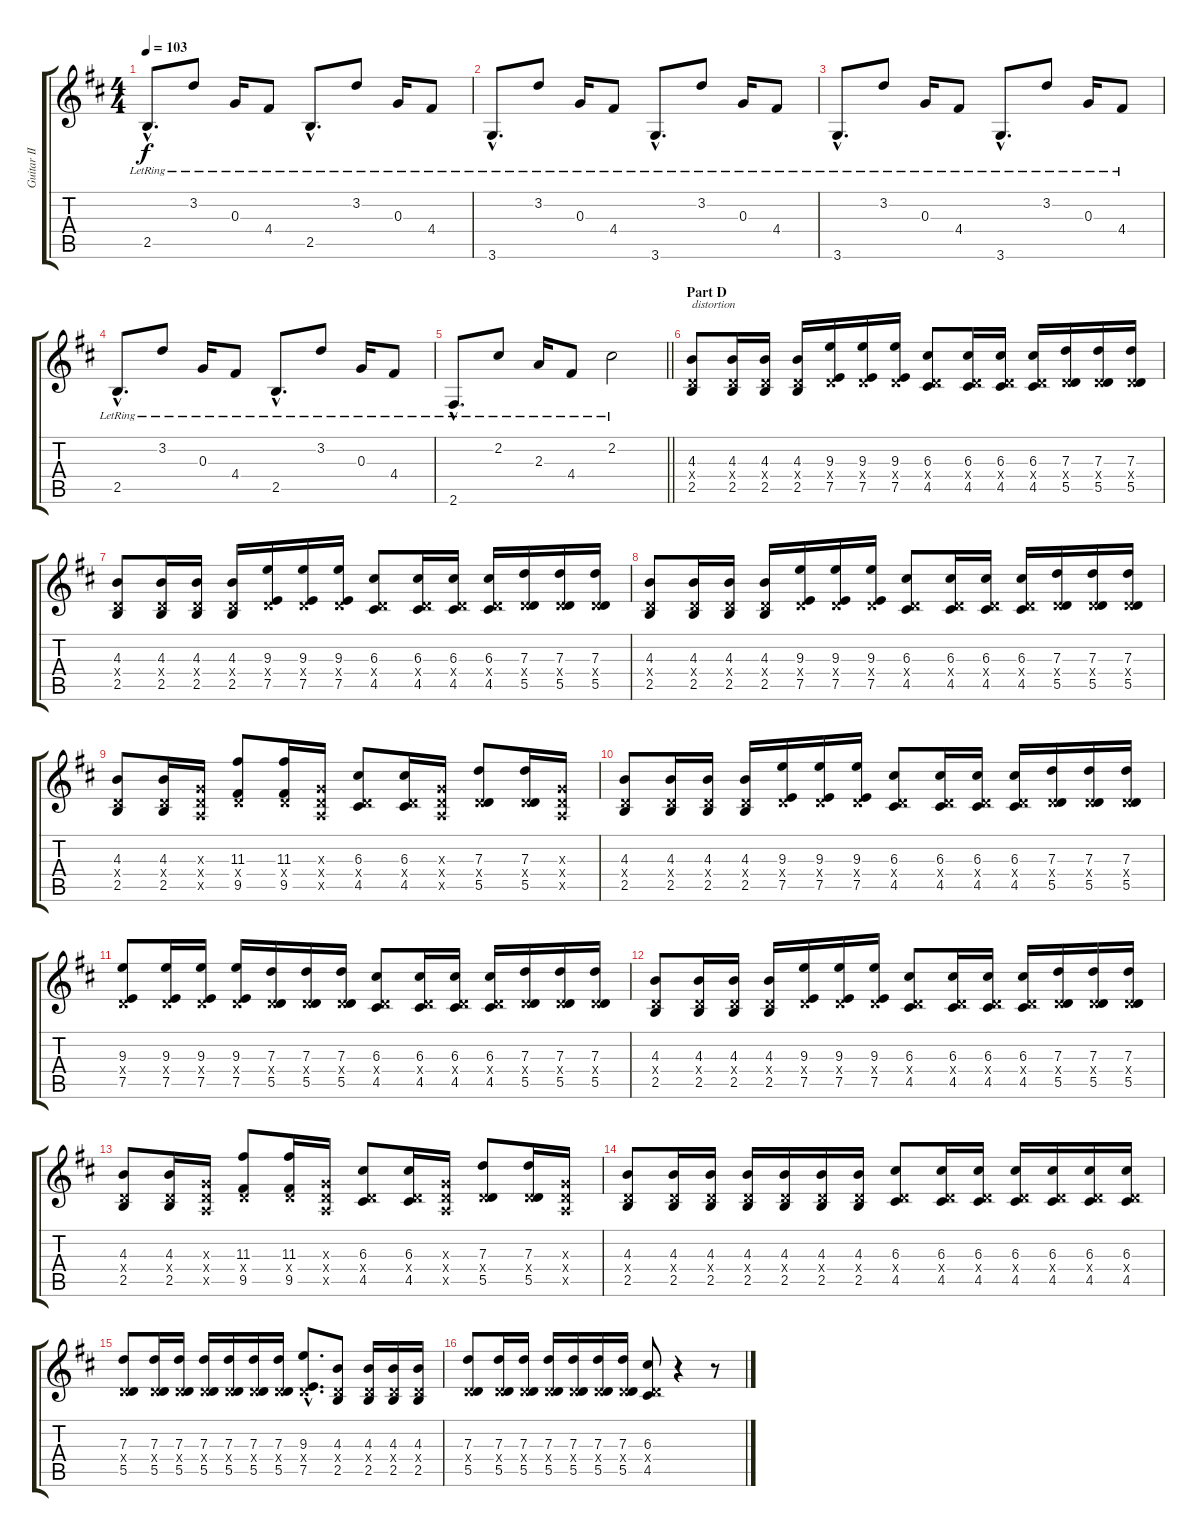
\track ("Guitar II (Inoran)" "Guitar II ") {instrument distortionguitar}
\staff {score tabs}
\tuning (E4 B3 G3 D3 A2 E2) {hide}
\ts (4 4)
\tempo 103
\clef g2
\ks d
2.5{hac lr}.8{d dy f} 3.2{lr}.8 0.3{lr}.16 4.4{lr}.8 2.5{hac lr}.8{d} 3.2{lr}.8 0.3{lr}.16 4.4{lr}.8 |
3.6{hac lr}.8{d} 3.2{lr}.8 0.3{lr}.16 4.4{lr}.8 3.6{hac lr}.8{d} 3.2{lr}.8 0.3{lr}.16 4.4{lr}.8 |
3.6{hac lr}.8{d} 3.2{lr}.8 0.3{lr}.16 4.4{lr}.8 3.6{hac lr}.8{d} 3.2{lr}.8 0.3{lr}.16 4.4{lr}.8 |
2.5{hac lr}.8{d} 3.2{lr}.8 0.3{lr}.16 4.4{lr}.8 2.5{hac lr}.8{d} 3.2{lr}.8 0.3{lr}.16 4.4{lr}.8 |
\barLineRight lightlight
2.6{hac lr}.8{d} 2.2{lr}.8 2.3{lr}.16 4.4{lr}.8 2.2{lr}.2 |
\section ("" "Part D")
(4.3 0.4{x} 2.5).8{txt "distortion" instrument distortionguitar} (4.3 0.4{x} 2.5).16 (4.3 0.4{x} 2.5).16 (4.3 0.4{x} 2.5).16 (9.3 0.4{x} 7.5).16 (9.3 0.4{x} 7.5).16 (9.3 0.4{x} 7.5).16 (6.3 0.4{x} 4.5).8 (6.3 0.4{x} 4.5).16 (6.3 0.4{x} 4.5).16 (6.3 0.4{x} 4.5).16 (7.3 0.4{x} 5.5).16 (7.3 0.4{x} 5.5).16 (7.3 0.4{x} 5.5).16 |
(4.3 0.4{x} 2.5).8 (4.3 0.4{x} 2.5).16 (4.3 0.4{x} 2.5).16 (4.3 0.4{x} 2.5).16 (9.3 0.4{x} 7.5).16 (9.3 0.4{x} 7.5).16 (9.3 0.4{x} 7.5).16 (6.3 0.4{x} 4.5).8 (6.3 0.4{x} 4.5).16 (6.3 0.4{x} 4.5).16 (6.3 0.4{x} 4.5).16 (7.3 0.4{x} 5.5).16 (7.3 0.4{x} 5.5).16 (7.3 0.4{x} 5.5).16 |
(4.3 0.4{x} 2.5).8 (4.3 0.4{x} 2.5).16 (4.3 0.4{x} 2.5).16 (4.3 0.4{x} 2.5).16 (9.3 0.4{x} 7.5).16 (9.3 0.4{x} 7.5).16 (9.3 0.4{x} 7.5).16 (6.3 0.4{x} 4.5).8 (6.3 0.4{x} 4.5).16 (6.3 0.4{x} 4.5).16 (6.3 0.4{x} 4.5).16 (7.3 0.4{x} 5.5).16 (7.3 0.4{x} 5.5).16 (7.3 0.4{x} 5.5).16 |
(4.3 0.4{x} 2.5).8 (4.3 0.4{x} 2.5).16 (0.3{x} 0.4{x} 0.5{x}).16 (11.3 0.4{x} 9.5).8 (11.3 0.4{x} 9.5).16 (0.3{x} 0.4{x} 0.5{x}).16 (6.3 0.4{x} 4.5).8 (6.3 0.4{x} 4.5).16 (0.3{x} 0.4{x} 0.5{x}).16 (7.3 0.4{x} 5.5).8 (7.3 0.4{x} 5.5).16 (0.3{x} 0.4{x} 0.5{x}).16 |
(4.3 0.4{x} 2.5).8 (4.3 0.4{x} 2.5).16 (4.3 0.4{x} 2.5).16 (4.3 0.4{x} 2.5).16 (9.3 0.4{x} 7.5).16 (9.3 0.4{x} 7.5).16 (9.3 0.4{x} 7.5).16 (6.3 0.4{x} 4.5).8 (6.3 0.4{x} 4.5).16 (6.3 0.4{x} 4.5).16 (6.3 0.4{x} 4.5).16 (7.3 0.4{x} 5.5).16 (7.3 0.4{x} 5.5).16 (7.3 0.4{x} 5.5).16 |
(9.3 0.4{x} 7.5).8 (9.3 0.4{x} 7.5).16 (9.3 0.4{x} 7.5).16 (9.3 0.4{x} 7.5).16 (7.3 0.4{x} 5.5).16 (7.3 0.4{x} 5.5).16 (7.3 0.4{x} 5.5).16 (6.3 0.4{x} 4.5).8 (6.3 0.4{x} 4.5).16 (6.3 0.4{x} 4.5).16 (6.3 0.4{x} 4.5).16 (7.3 0.4{x} 5.5).16 (7.3 0.4{x} 5.5).16 (7.3 0.4{x} 5.5).16 |
(4.3 0.4{x} 2.5).8 (4.3 0.4{x} 2.5).16 (4.3 0.4{x} 2.5).16 (4.3 0.4{x} 2.5).16 (9.3 0.4{x} 7.5).16 (9.3 0.4{x} 7.5).16 (9.3 0.4{x} 7.5).16 (6.3 0.4{x} 4.5).8 (6.3 0.4{x} 4.5).16 (6.3 0.4{x} 4.5).16 (6.3 0.4{x} 4.5).16 (7.3 0.4{x} 5.5).16 (7.3 0.4{x} 5.5).16 (7.3 0.4{x} 5.5).16 |
(4.3 0.4{x} 2.5).8 (4.3 0.4{x} 2.5).16 (0.3{x} 0.4{x} 0.5{x}).16 (11.3 0.4{x} 9.5).8 (11.3 0.4{x} 9.5).16 (0.3{x} 0.4{x} 0.5{x}).16 (6.3 0.4{x} 4.5).8 (6.3 0.4{x} 4.5).16 (0.3{x} 0.4{x} 0.5{x}).16 (7.3 0.4{x} 5.5).8 (7.3 0.4{x} 5.5).16 (0.3{x} 0.4{x} 0.5{x}).16 |
(4.3 0.4{x} 2.5).8 (4.3 0.4{x} 2.5).16 (4.3 0.4{x} 2.5).16 (4.3 0.4{x} 2.5).16 (4.3 0.4{x} 2.5).16 (4.3 0.4{x} 2.5).16 (4.3 0.4{x} 2.5).16 (6.3 0.4{x} 4.5).8 (6.3 0.4{x} 4.5).16 (6.3 0.4{x} 4.5).16 (6.3 0.4{x} 4.5).16 (6.3 0.4{x} 4.5).16 (6.3 0.4{x} 4.5).16 (6.3 0.4{x} 4.5).16 |
(7.3 0.4{x} 5.5).8 (7.3 0.4{x} 5.5).16 (7.3 0.4{x} 5.5).16 (7.3 0.4{x} 5.5).16 (7.3 0.4{x} 5.5).16 (7.3 0.4{x} 5.5).16 (7.3 0.4{x} 5.5).16 (9.3{hac} 0.4{hac x} 7.5{hac}).8{d} (4.3 0.4{x} 2.5).8 (4.3 0.4{x} 2.5).16 (4.3 0.4{x} 2.5).16 (4.3 0.4{x} 2.5).16 |
(7.3 0.4{x} 5.5).8 (7.3 0.4{x} 5.5).16 (7.3 0.4{x} 5.5).16 (7.3 0.4{x} 5.5).16 (7.3 0.4{x} 5.5).16 (7.3 0.4{x} 5.5).16 (7.3 0.4{x} 5.5).16 (6.3 0.4{x} 4.5).8 r.4 r.8
